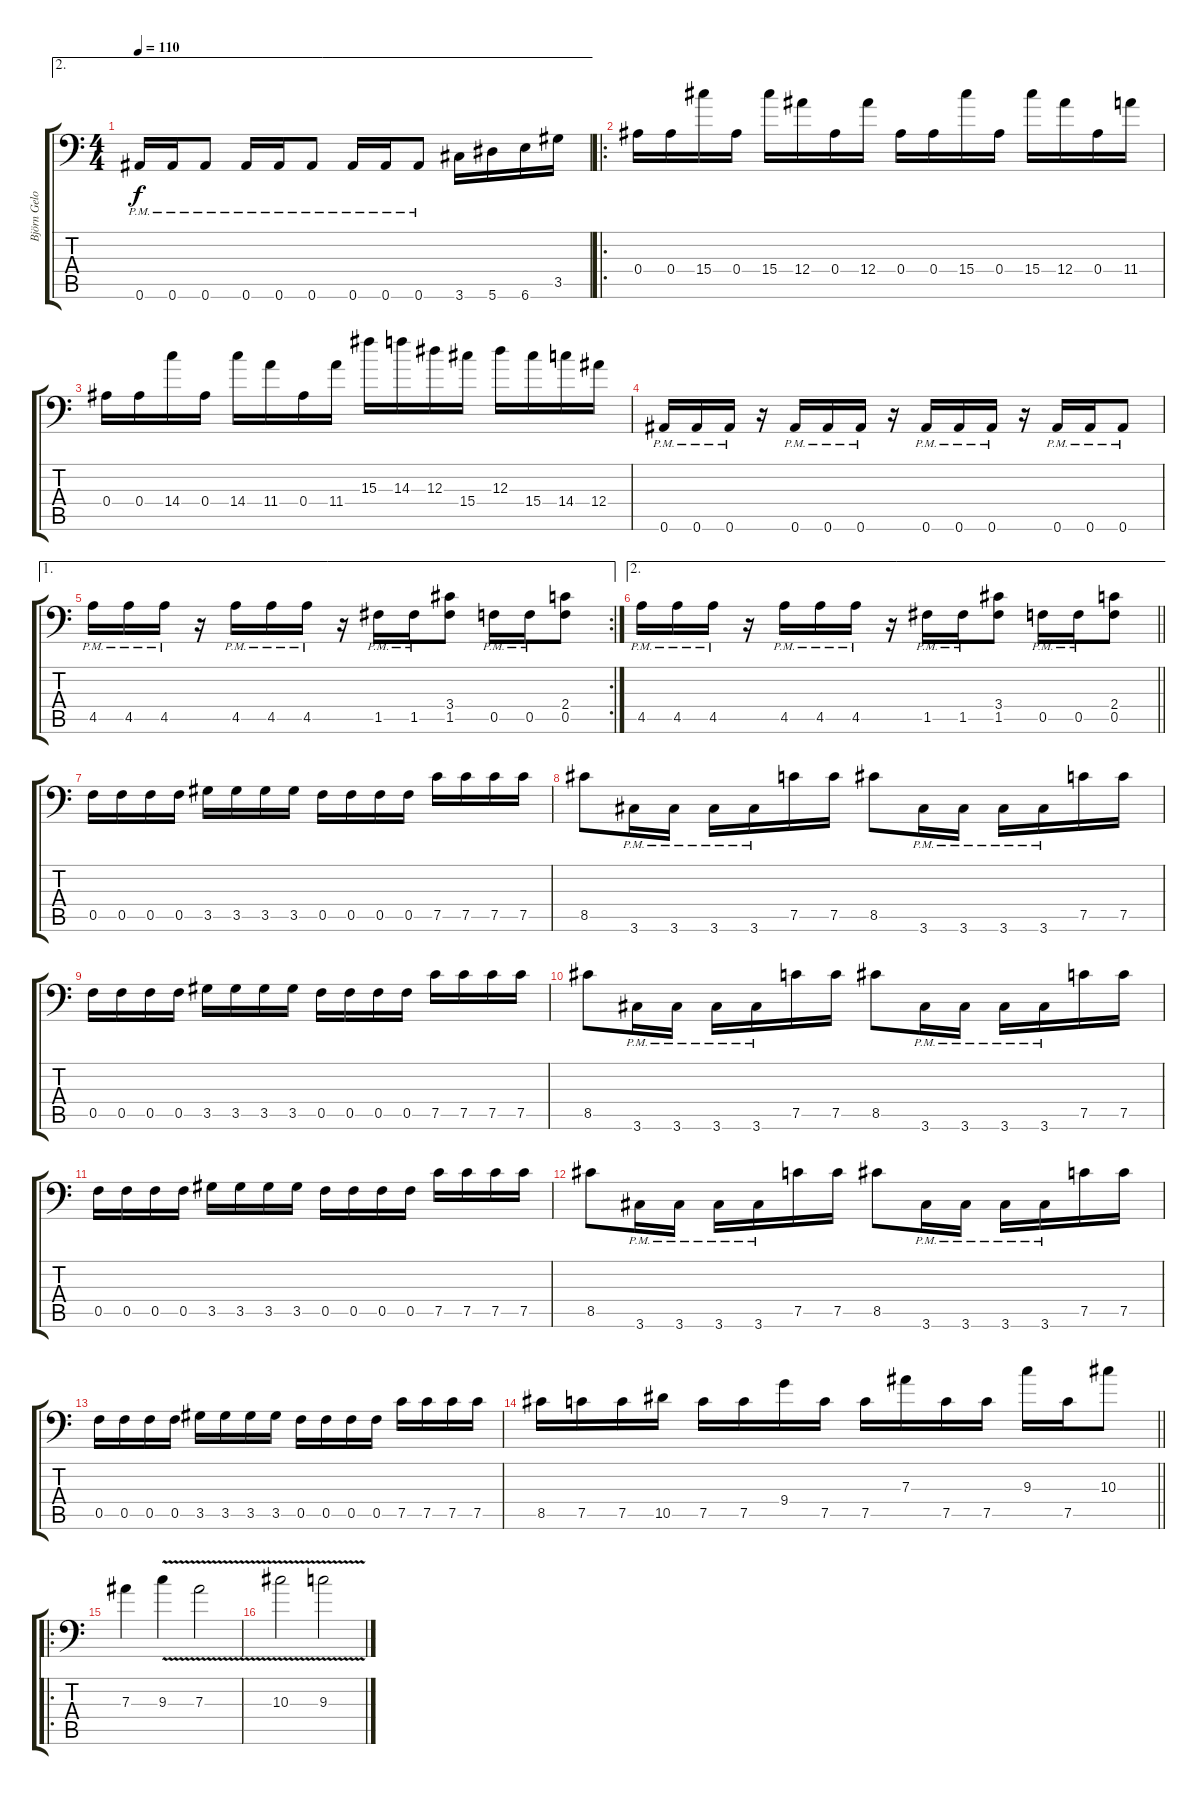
\track ("Björn Gelotte" "Björn Gelo") {instrument distortionguitar}
\staff {score tabs}
\tuning (C4 G3 Eb3 Bb2 F2 Bb1) {hide}
\ae 2
\ts (4 4)
\tempo 110
\clef f4
\ks c
0.6{pm}.16{dy f} 0.6{pm}.16 0.6{pm}.8 0.6{pm}.16 0.6{pm}.16 0.6{pm}.8 0.6{pm}.16 0.6{pm}.16 0.6{pm}.8 3.6.16 5.6.16 6.6.16 3.5.16 |
\ro
0.4.16 0.4.16 15.4.16 0.4.16 15.4.16 12.4.16 0.4.16 12.4.16 0.4.16 0.4.16 15.4.16 0.4.16 15.4.16 12.4.16 0.4.16 11.4.16 |
0.4.16 0.4.16 14.4.16 0.4.16 14.4.16 11.4.16 0.4.16 11.4.16 15.3.16 14.3.16 12.3.16 15.4.16 12.3.16 15.4.16 14.4.16 12.4.16 |
0.6{pm}.16 0.6{pm}.16 0.6{pm}.16 r.16 0.6{pm}.16 0.6{pm}.16 0.6{pm}.16 r.16 0.6{pm}.16 0.6{pm}.16 0.6{pm}.16 r.16 0.6{pm}.16 0.6{pm}.16 0.6{pm}.8 |
\ae 1
\rc 2
4.5{pm}.16 4.5{pm}.16 4.5{pm}.16 r.16 4.5{pm}.16 4.5{pm}.16 4.5{pm}.16 r.16 1.5{pm}.16 1.5{pm}.16 (3.4 1.5).8 0.5{pm}.16 0.5{pm}.16 (2.4 0.5).8 |
\ae 2
\barLineRight lightlight
4.5{pm}.16 4.5{pm}.16 4.5{pm}.16 r.16 4.5{pm}.16 4.5{pm}.16 4.5{pm}.16 r.16 1.5{pm}.16 1.5{pm}.16 (3.4 1.5).8 0.5{pm}.16 0.5{pm}.16 (2.4 0.5).8 |
0.5.16 0.5.16 0.5.16 0.5.16 3.5.16 3.5.16 3.5.16 3.5.16 0.5.16 0.5.16 0.5.16 0.5.16 7.5.16 7.5.16 7.5.16 7.5.16 |
8.5.8 3.6{pm}.16 3.6{pm}.16 3.6{pm}.16 3.6{pm}.16 7.5.16 7.5.16 8.5.8 3.6{pm}.16 3.6{pm}.16 3.6{pm}.16 3.6{pm}.16 7.5.16 7.5.16 |
0.5.16 0.5.16 0.5.16 0.5.16 3.5.16 3.5.16 3.5.16 3.5.16 0.5.16 0.5.16 0.5.16 0.5.16 7.5.16 7.5.16 7.5.16 7.5.16 |
8.5.8 3.6{pm}.16 3.6{pm}.16 3.6{pm}.16 3.6{pm}.16 7.5.16 7.5.16 8.5.8 3.6{pm}.16 3.6{pm}.16 3.6{pm}.16 3.6{pm}.16 7.5.16 7.5.16 |
0.5.16 0.5.16 0.5.16 0.5.16 3.5.16 3.5.16 3.5.16 3.5.16 0.5.16 0.5.16 0.5.16 0.5.16 7.5.16 7.5.16 7.5.16 7.5.16 |
8.5.8 3.6{pm}.16 3.6{pm}.16 3.6{pm}.16 3.6{pm}.16 7.5.16 7.5.16 8.5.8 3.6{pm}.16 3.6{pm}.16 3.6{pm}.16 3.6{pm}.16 7.5.16 7.5.16 |
0.5.16 0.5.16 0.5.16 0.5.16 3.5.16 3.5.16 3.5.16 3.5.16 0.5.16 0.5.16 0.5.16 0.5.16 7.5.16 7.5.16 7.5.16 7.5.16 |
\barLineRight lightlight
8.5.16 7.5.16 7.5.16 10.5.16 7.5.16 7.5.16 9.4.16 7.5.16 7.5.16 7.3.16 7.5.16 7.5.16 9.3.16 7.5.16 10.3.8 |
\ro
7.3.4 9.3{v}.4 7.3{v}.2 |
10.3{v}.2 9.3{v}.2
